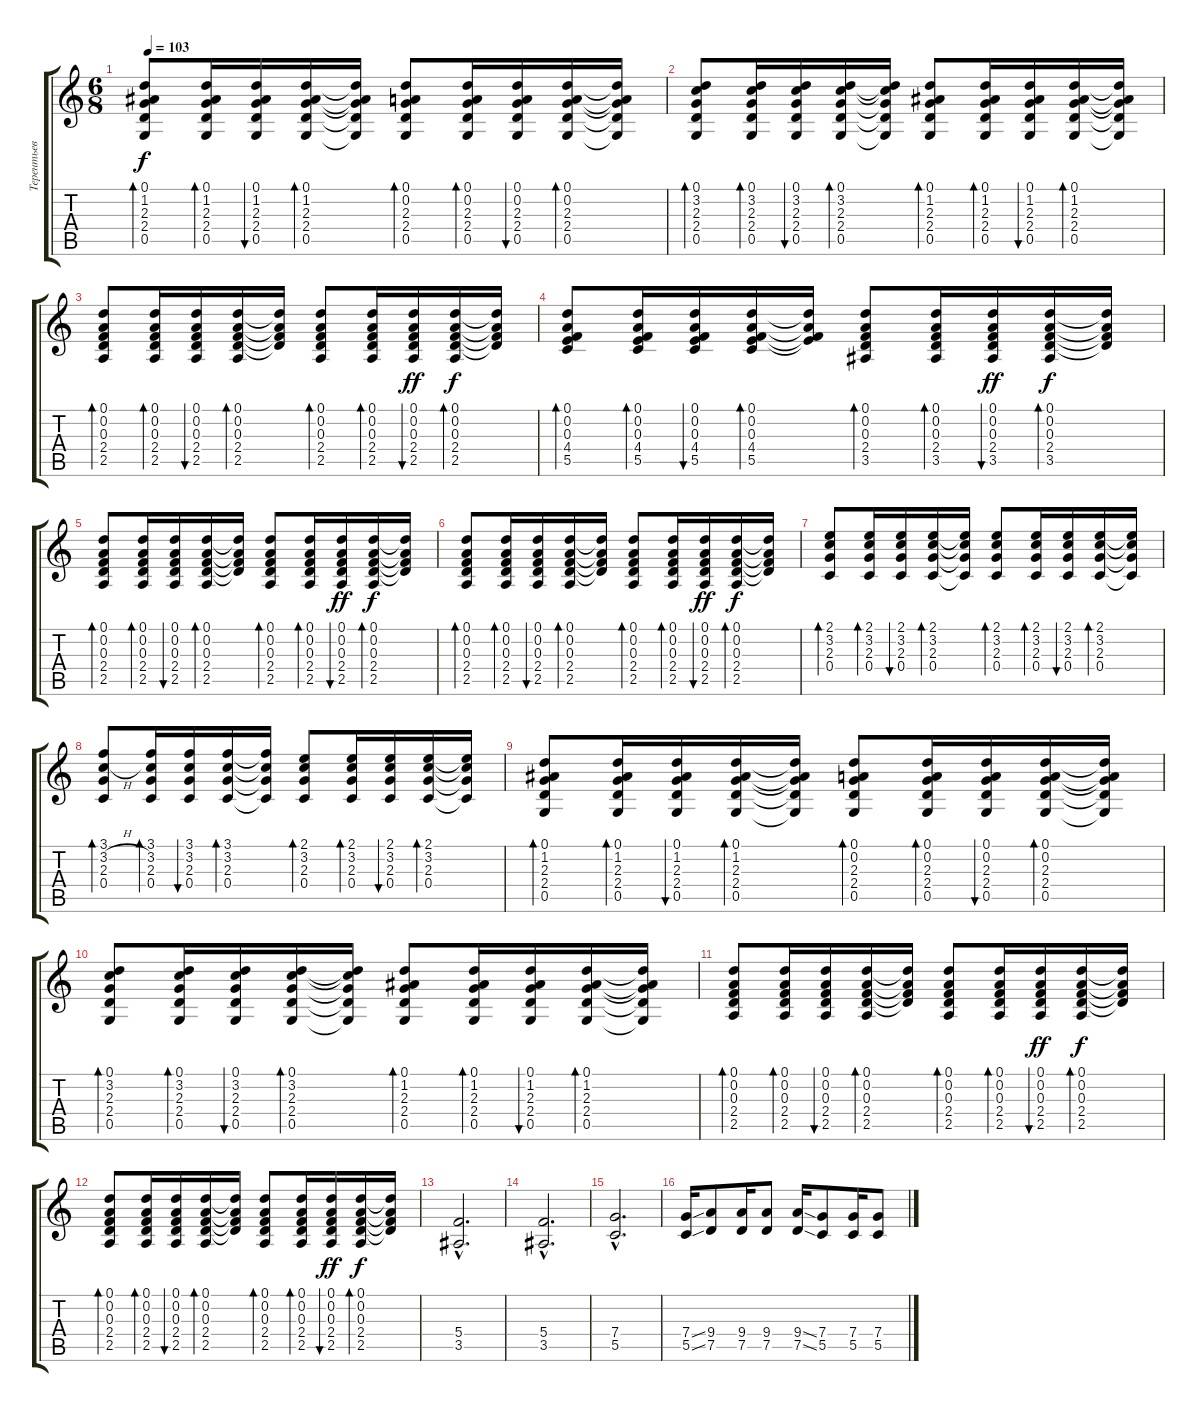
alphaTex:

\track ("Терентьев" "Терентьев") {instrument overdrivenguitar}
\staff {score tabs}
\tuning (D4 A3 F3 C3 G2 D2) {hide}
\ts (6 8)
\tempo 103
\clef g2
\ks c
(0.1 1.2 2.3 2.4 0.5).8{bd 60 dy f} (0.1 1.2 2.3 2.4 0.5).16{bd 60} (0.1 1.2 2.3 2.4 0.5).16{bu 60} (0.1 1.2 2.3 2.4 0.5).16{bd 60} (0.1{t} 1.2{t} 2.3{t} 2.4{t} 0.5{t}).16 (0.1 0.2 2.3 2.4 0.5).8{bd 60} (0.1 0.2 2.3 2.4 0.5).16{bd 60} (0.1 0.2 2.3 2.4 0.5).16{bu 60} (0.1 0.2 2.3 2.4 0.5).16{bd 60} (0.1{t} 0.2{t} 2.3{t} 2.4{t} 0.5{t}).16 |
(0.1 3.2 2.3 2.4 0.5).8{bd 60} (0.1 3.2 2.3 2.4 0.5).16{bd 60} (0.1 3.2 2.3 2.4 0.5).16{bu 60} (0.1 3.2 2.3 2.4 0.5).16{bd 60} (0.1{t} 3.2{t} 2.3{t} 2.4{t} 0.5{t}).16 (0.1 1.2 2.3 2.4 0.5).8{bd 60} (0.1 1.2 2.3 2.4 0.5).16{bd 60} (0.1 1.2 2.3 2.4 0.5).16{bu 60} (0.1 1.2 2.3 2.4 0.5).16{bd 60} (0.1{t} 1.2{t} 2.3{t} 2.4{t} 0.5{t}).16 |
(0.1 0.2 0.3 2.4 2.5).8{bd 60} (0.1 0.2 0.3 2.4 2.5).16{bd 60} (0.1 0.2 0.3 2.4 2.5).16{bu 60} (0.1 0.2 0.3 2.4 2.5).16{bd 60} (0.1{t} 0.2{t} 0.3{t} 2.4{t}).16 (0.1 0.2 0.3 2.4 2.5).8{bd 60} (0.1 0.2 0.3 2.4 2.5).16{bd 60} (0.1 0.2 0.3 2.4 2.5).16{bu 60 dy ff} (0.1 0.2 0.3 2.4 2.5).16{bd 60 dy f} (0.1{t} 0.2{t} 0.3{t} 2.4{t}).16 |
(0.1 0.2 0.3 4.4 5.5).8{bd 60} (0.1 0.2 0.3 4.4 5.5).16{bd 60} (0.1 0.2 0.3 4.4 5.5).16{bu 60} (0.1 0.2 0.3 4.4 5.5).16{bd 60} (0.1{t} 0.2{t} 0.3{t} 4.4{t}).16 (0.1 0.2 0.3 2.4 3.5).8{bd 60} (0.1 0.2 0.3 2.4 3.5).16{bd 60} (0.1 0.2 0.3 2.4 3.5).16{bu 60 dy ff} (0.1 0.2 0.3 2.4 3.5).16{bd 60 dy f} (0.1{t} 0.2{t} 0.3{t} 2.4{t}).16 |
(0.1 0.2 0.3 2.4 2.5).8{bd 60} (0.1 0.2 0.3 2.4 2.5).16{bd 60} (0.1 0.2 0.3 2.4 2.5).16{bu 60} (0.1 0.2 0.3 2.4 2.5).16{bd 60} (0.1{t} 0.2{t} 0.3{t} 2.4{t}).16 (0.1 0.2 0.3 2.4 2.5).8{bd 60} (0.1 0.2 0.3 2.4 2.5).16{bd 60} (0.1 0.2 0.3 2.4 2.5).16{bu 60 dy ff} (0.1 0.2 0.3 2.4 2.5).16{bd 60 dy f} (0.1{t} 0.2{t} 0.3{t} 2.4{t}).16 |
(0.1 0.2 0.3 2.4 2.5).8{bd 60} (0.1 0.2 0.3 2.4 2.5).16{bd 60} (0.1 0.2 0.3 2.4 2.5).16{bu 60} (0.1 0.2 0.3 2.4 2.5).16{bd 60} (0.1{t} 0.2{t} 0.3{t} 2.4{t}).16 (0.1 0.2 0.3 2.4 2.5).8{bd 60} (0.1 0.2 0.3 2.4 2.5).16{bd 60} (0.1 0.2 0.3 2.4 2.5).16{bu 60 dy ff} (0.1 0.2 0.3 2.4 2.5).16{bd 60 dy f} (0.1{t} 0.2{t} 0.3{t} 2.4{t}).16 |
(2.1 3.2 2.3 0.4).8{bd 60} (2.1 3.2 2.3 0.4).16{bd 60} (2.1 3.2 2.3 0.4).16{bu 60} (2.1 3.2 2.3 0.4).16{bd 60} (2.1{t} 3.2{t} 2.3{t} 0.4{t}).16 (2.1 3.2 2.3 0.4).8{bd 60} (2.1 3.2 2.3 0.4).16{bd 60} (2.1 3.2 2.3 0.4).16{bu 60} (2.1 3.2 2.3 0.4).16{bd 60} (2.1{t} 3.2{t} 2.3{t} 0.4{t}).16 |
(3.1 3.2{h} 2.3 0.4).8{bd 60} (3.1 3.2 2.3 0.4).16{bd 60} (3.1 3.2 2.3 0.4).16{bu 60} (3.1 3.2 2.3 0.4).16{bd 60} (3.1{t} 3.2{t} 2.3{t} 0.4{t}).16 (2.1 3.2 2.3 0.4).8{bd 60} (2.1 3.2 2.3 0.4).16{bd 60} (2.1 3.2 2.3 0.4).16{bu 60} (2.1 3.2 2.3 0.4).16{bd 60} (2.1{t} 3.2{t} 2.3{t} 0.4{t}).16 |
(0.1 1.2 2.3 2.4 0.5).8{bd 60} (0.1 1.2 2.3 2.4 0.5).16{bd 60} (0.1 1.2 2.3 2.4 0.5).16{bu 60} (0.1 1.2 2.3 2.4 0.5).16{bd 60} (0.1{t} 1.2{t} 2.3{t} 2.4{t} 0.5{t}).16 (0.1 0.2 2.3 2.4 0.5).8{bd 60} (0.1 0.2 2.3 2.4 0.5).16{bd 60} (0.1 0.2 2.3 2.4 0.5).16{bu 60} (0.1 0.2 2.3 2.4 0.5).16{bd 60} (0.1{t} 0.2{t} 2.3{t} 2.4{t} 0.5{t}).16 |
(0.1 3.2 2.3 2.4 0.5).8{bd 60} (0.1 3.2 2.3 2.4 0.5).16{bd 60} (0.1 3.2 2.3 2.4 0.5).16{bu 60} (0.1 3.2 2.3 2.4 0.5).16{bd 60} (0.1{t} 3.2{t} 2.3{t} 2.4{t} 0.5{t}).16 (0.1 1.2 2.3 2.4 0.5).8{bd 60} (0.1 1.2 2.3 2.4 0.5).16{bd 60} (0.1 1.2 2.3 2.4 0.5).16{bu 60} (0.1 1.2 2.3 2.4 0.5).16{bd 60} (0.1{t} 1.2{t} 2.3{t} 2.4{t} 0.5{t}).16 |
(0.1 0.2 0.3 2.4 2.5).8{bd 60} (0.1 0.2 0.3 2.4 2.5).16{bd 60} (0.1 0.2 0.3 2.4 2.5).16{bu 60} (0.1 0.2 0.3 2.4 2.5).16{bd 60} (0.1{t} 0.2{t} 0.3{t} 2.4{t}).16 (0.1 0.2 0.3 2.4 2.5).8{bd 60} (0.1 0.2 0.3 2.4 2.5).16{bd 60} (0.1 0.2 0.3 2.4 2.5).16{bu 60 dy ff} (0.1 0.2 0.3 2.4 2.5).16{bd 60 dy f} (0.1{t} 0.2{t} 0.3{t} 2.4{t}).16 |
(0.1 0.2 0.3 2.4 2.5).8{bd 60} (0.1 0.2 0.3 2.4 2.5).16{bd 60} (0.1 0.2 0.3 2.4 2.5).16{bu 60} (0.1 0.2 0.3 2.4 2.5).16{bd 60} (0.1{t} 0.2{t} 0.3{t} 2.4{t}).16 (0.1 0.2 0.3 2.4 2.5).8{bd 60} (0.1 0.2 0.3 2.4 2.5).16{bd 60} (0.1 0.2 0.3 2.4 2.5).16{bu 60 dy ff} (0.1 0.2 0.3 2.4 2.5).16{bd 60 dy f} (0.1{t} 0.2{t} 0.3{t} 2.4{t}).16 |
(5.4{hac} 3.5{hac}).2{d volume 13 instrument overdrivenguitar} |
(5.4{hac} 3.5{hac}).2{d} |
(7.4{hac} 5.5{hac}).2{d} |
(7.4{ss} 5.5{ss}).16 (9.4 7.5).8 (9.4 7.5).16 (9.4 7.5).8 (9.4{ss} 7.5{ss}).16 (7.4 5.5).8 (7.4 5.5).16 (7.4 5.5).8
